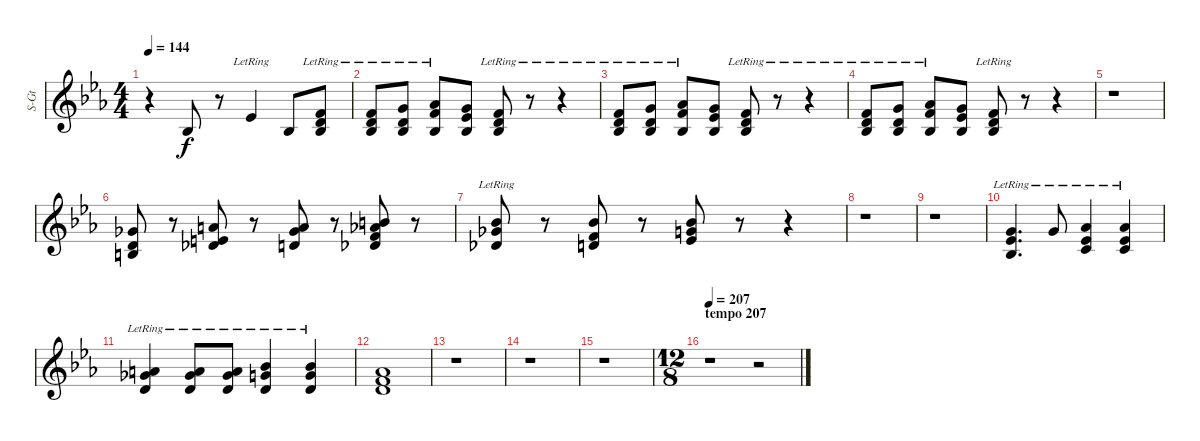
\bracketExtendMode groupsimilarinstruments
\otherSystemsTrackNameOrientation horizontal
\track ("Piano (RH) [Print]" "S-Gt") {mute instrument acousticgrandpiano}
\staff {score}
\tuning (F4 C4 F3 C3 F2 C2)
\displaytranspose 12
\ts (4 4)
\tempo 144
\clef g2
\ks eb
r.4{dy f beam Down} 5.5{acc b}.8{beam Up} r.8{beam Up} 3.4{lr acc b}.4{beam Up} 5.5{acc b}.8{beam Up} (0.3{lr acc forcenatural} 2.4{acc forcenatural} 5.5{lr acc b}).8{beam Up} |
(0.3{acc forcenatural} 2.4{acc forcenatural} 5.5{lr acc b}).8{beam Up} (2.3{acc forcenatural} 2.4{acc forcenatural} 5.5{lr acc b}).8{beam Up} (0.3{lr acc forcenatural} 8.4{acc b} 5.5{acc b}).8{beam Up} (2.3{acc forcenatural} 3.4{acc b} 5.5{acc b}).8{beam Up} (0.3{acc forcenatural} 2.4{acc forcenatural} 5.5{lr acc b}).8{beam Up} r.8{beam Up} r.4{beam Up} |
(0.3{acc forcenatural} 2.4{acc forcenatural} 5.5{lr acc b}).8{beam Up} (2.3{acc forcenatural} 2.4{acc forcenatural} 5.5{lr acc b}).8{beam Up} (0.3{lr acc forcenatural} 8.4{acc b} 5.5{acc b}).8{beam Up} (2.3{acc forcenatural} 3.4{acc b} 5.5{acc b}).8{beam Up} (0.3{acc forcenatural} 2.4{acc forcenatural} 5.5{lr acc b}).8{beam Up} r.8{beam Up} r.4{beam Up} |
(0.3{acc forcenatural} 2.4{acc forcenatural} 5.5{lr acc b}).8{beam Up} (2.3{acc forcenatural} 2.4{acc forcenatural} 5.5{lr acc b}).8{beam Up} (0.3{lr acc forcenatural} 8.4{acc b} 5.5{acc b}).8{beam Up} (2.3{acc forcenatural} 3.4{acc b} 5.5{acc b}).8{beam Up} (0.3{acc forcenatural} 2.4{acc forcenatural} 5.5{lr acc b}).8{beam Up} r.8{beam Up} r.4{beam Up} |
r.1{beam Down} |
(1.3{acc b} 2.4{acc forcenatural} 6.5{acc forcenatural}).8{beam Up} r.8{beam Up} (4.3{acc forcenatural} 4.4{acc forcenatural} 8.5{acc b}).8{beam Up} r.8{beam Up} (4.3{acc forcenatural} 6.4{acc b} 9.5{acc forcenatural}).8{beam Up} r.8{beam Up} (6.3{acc forcenatural} 8.4{acc b} 12.5{acc forcenatural} 13.6{acc b}).8{beam Up} r.8{beam Up} |
(5.3{lr acc b} 6.4{acc b} 8.5{acc b}).8{beam Up} r.8{beam Up} (5.3{acc b} 5.4{acc forcenatural} 9.5{acc forcenatural}).8{beam Up} r.8{beam Up} (5.3{acc b} 7.4{acc forcenatural} 10.5{acc b}).8{beam Up} r.8{beam Up} r.4{beam Up} |
r.1{beam Down} |
r.1{beam Down} |
(2.3{lr acc forcenatural} 3.4{lr acc b} 5.5{acc b}).4{d beam Up} 2.3{lr acc forcenatural}.8{beam Up} (3.3{lr acc b} 3.4{lr acc b} 7.5{acc forcenatural}).4{beam Up} (3.3{lr acc b} 3.4{lr acc b} 7.5{lr acc forcenatural}).4{beam Up} |
(4.3{acc forcenatural} 6.4{lr acc b} 9.5{acc forcenatural}).4{beam Up} (4.3{lr acc forcenatural} 6.4{lr acc b} 9.5{lr acc forcenatural}).8{beam Up} (4.3{lr acc forcenatural} 6.4{lr acc b} 9.5{lr acc forcenatural}).8{beam Up} (5.3{acc b} 7.4{lr acc forcenatural} 9.5{lr acc forcenatural}).4{beam Up} (5.3{acc b} 7.4{lr acc forcenatural} 9.5{lr acc forcenatural}).4{beam Up} |
(3.3{acc b} 5.4{acc forcenatural} 9.5{acc forcenatural}).1{beam Up} |
r.1{beam Down} |
r.1{beam Down} |
r.1{beam Down} |
\ts (12 8)
\section ("" "tempo 207")
\tempo 207
r.1{beam Down} r.2{beam Down}
